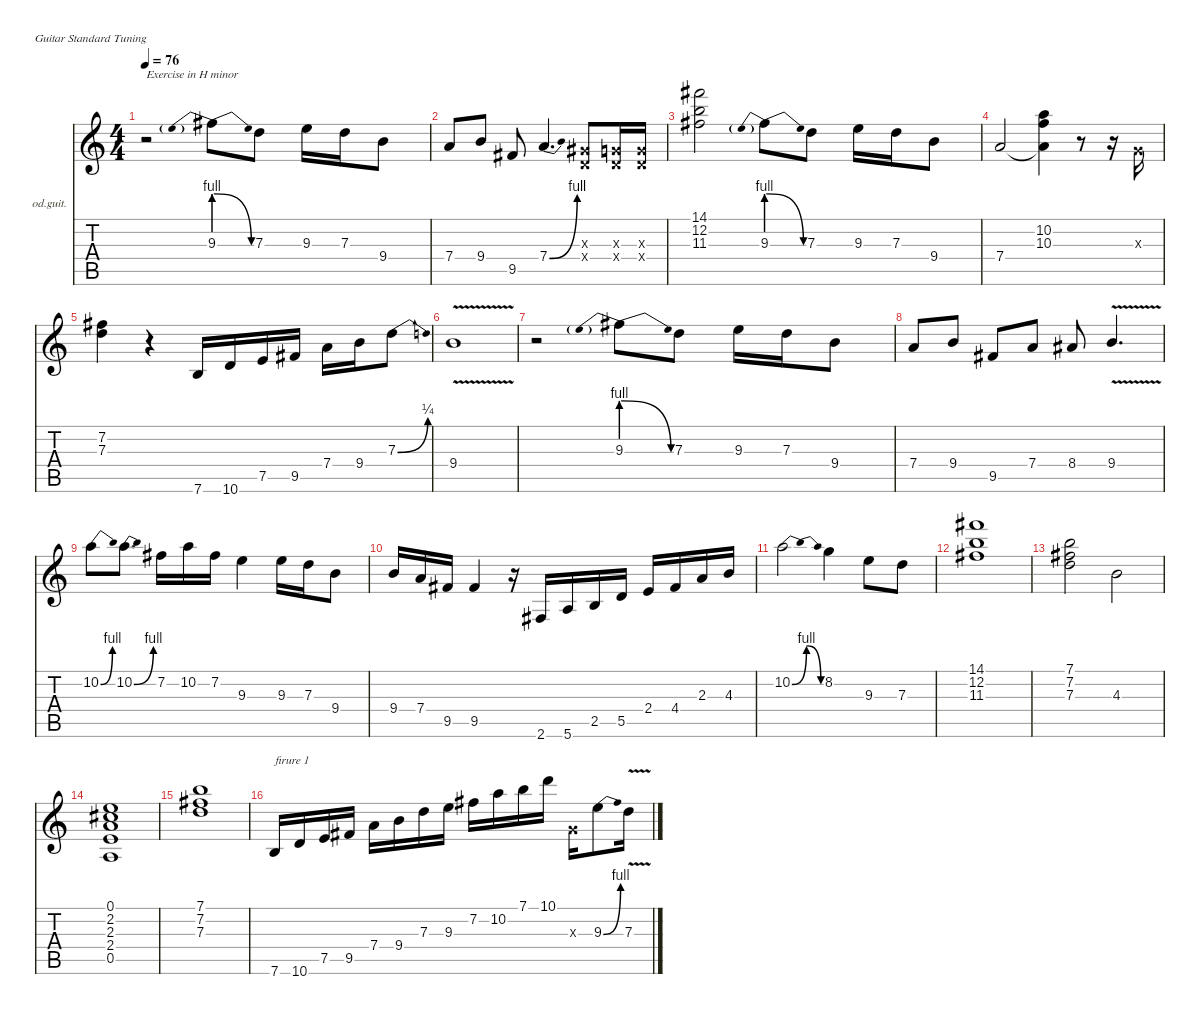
\defaultSystemsLayout 4
\hideDynamics
\bracketExtendMode nobrackets
\firstSystemTrackNameOrientation horizontal
\otherSystemsTrackNameOrientation horizontal
\track ("Guitar solo" "od.guit.") {instrument overdrivenguitar}
\staff {score tabs}
\tuning (E4 B3 G3 D3 A2 E2)
\ts (4 4)
\beaming (8 2 2 2 2)
\tempo 76
\clef g2
\ks c
r.2{txt "Exercise in H minor" dy f instrument overdrivenguitar beam Down} 9.3{be (prebendrelease 0 4 39.999998399999996 0)}.8{beam Down} 7.3.8{beam Down} 9.3.16{beam Down} 7.3.16{beam Down} 9.4.8{beam Down} |
7.4.8{beam Up} 9.4.8{beam Up} 9.5{acc #}.8{beam Up} 7.4{be (bend 0 0 30 4)}.4{d beam Up} (1.3{x acc #} 0.4{x}).8{beam Up} (0.3{x} 0.4{x}).16{beam Up} (0.3{x} 0.4{x}).16{beam Up} |
(14.1{acc #} 12.2 11.3{acc #}).2{beam Down} 9.3{be (prebendrelease 0 4 39.999998399999996 0)}.8{beam Down} 7.3.8{beam Down} 9.3.16{beam Down} 7.3.16{beam Down} 9.4.8{beam Down} |
7.4.2{beam Up} (10.2 10.3 7.4{t}).4{beam Down} r.8{beam Down} r.16{beam Down} 0.3{x}.16{beam Up} |
(7.2{acc #} 7.3).4{beam Down} r.4{beam Down} 7.6.16{beam Up} 10.6.16{beam Up} 7.5.16{beam Up} 9.5{acc #}.16{beam Up} 7.4.16{beam Down} 9.4.16{beam Down} 7.3{be (bend 0 0 30 1)}.8{beam Down} |
9.4{v}.1{beam Down} |
r.2{beam Down} 9.3{be (prebendrelease 0 4 39.999998399999996 0)}.8{beam Down} 7.3.8{beam Down} 9.3.16{beam Down} 7.3.16{beam Down} 9.4.8{beam Down} |
7.4.8{beam Up} 9.4.8{beam Up} 9.5{acc #}.8{beam Up} 7.4.8{beam Up} 8.4{acc #}.8{beam Up} 9.4{v}.4{d beam Up} |
10.2{be (bend 0 0 30 4)}.8{beam Down} 10.2{be (bend 0 0 30 4)}.8{d beam Down} 7.2{acc #}.16{beam Down} 10.2.16{beam Down} 7.2{acc #}.16{beam Down} 9.3.4{beam Down} 9.3.16{beam Down} 7.3.16{beam Down} 9.4.8{beam Down} |
9.4.16{beam Up} 7.4.16{beam Up} 9.5{acc #}.16{beam Up} 9.5{acc #}.4{beam Up} r.16{beam Up} 2.6{acc #}.16{beam Up} 5.6.16{beam Up} 2.5.16{beam Up} 5.5.16{beam Up} 2.4.16{beam Up} 4.4{acc #}.16{beam Up} 2.3.16{beam Up} 4.3.16{beam Up} |
10.2{be (bendrelease 0 0 9.999999599999999 4 34.0000008 4 60 0)}.2{beam Down} 8.2.4{beam Down} 9.3.8{beam Down} 7.3.8{beam Down} |
(14.1{acc #} 12.2 11.3{acc #}).1{beam Down} |
(7.1 7.2{acc #} 7.3).2{beam Down} 4.3.2{beam Down} |
(0.1 2.2{acc #} 2.3 2.4 0.5).1{beam Up} |
(7.1 7.2{acc #} 7.3).1{beam Down} |
7.6.16{txt "firure 1" beam Up} 10.6.16{beam Up} 7.5.16{beam Up} 9.5{acc #}.16{beam Up} 7.4.16{beam Down} 9.4.16{beam Down} 7.3.16{beam Down} 9.3.16{beam Down} 7.2{acc #}.16{beam Down} 10.2.16{beam Down} 7.1.16{beam Down} 10.1.16{beam Down} 0.3{x}.16{beam Down} 9.3{be (bend 0 0 30 4)}.8{beam Down} 7.3{v}.16{beam Down}
